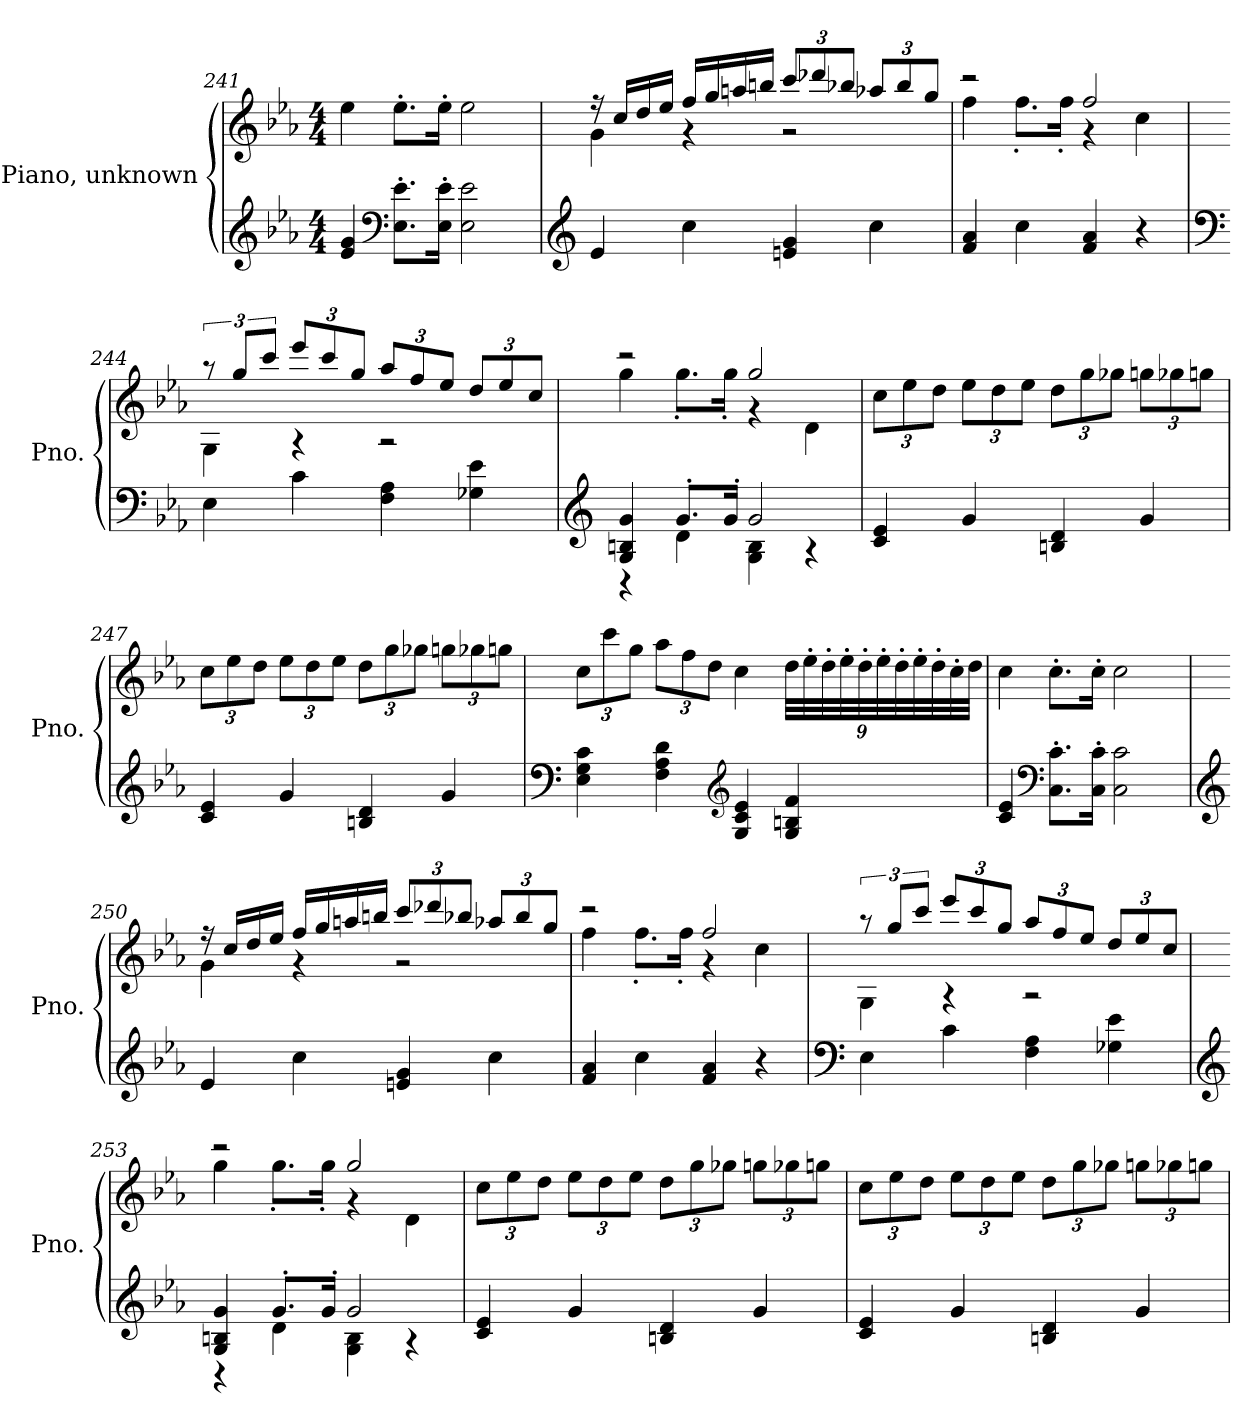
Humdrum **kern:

**kern	**kern
*part1	*part1
*staff2	*staff1
*I"Piano, unknown	*
*I'Pno.	*
*clefG2	*clefG2
*k[b-e-a-]	*k[b-e-a-]
*M4/4	*M4/4
=241	=241
4e-/ 4g/	4ee-\
*clefF4	*
8.E-\' 8.e-\'L	8.ee-'\L
16E-\' 16e-\'Jk	16ee-'\Jk
2E-\ 2e-\	2ee-\
!!LO:LB:g=z
=242	=242
*clefG2	*
*	*^
4e-/	16r	4g\
.	16cc/LL	.
.	16dd/	.
.	16ee-/JJ	.
4cc\	16ff/LL	4r
.	16gg/	.
.	16aan/	.
.	16bbn/JJ	.
*	*Xbrackettup	*
4en/ 4g/	12ccc/L	2r
.	12ddd-X/	.
.	12bb-X/J	.
4cc\	12aa-X/L	.
.	12bb-/	.
.	12gg/J	.
=243	=243	=243
4f/ 4a-/	2r	4ff\
4cc\	.	8.ff'\L
.	.	16ff'\Jk
4f/ 4a-/	2ff/	4r
4r	.	4cc\
=244	=244	=244
*clefF4	*	*
*	*brackettup	*
4E-\	12r	4G\
.	12gg/L	.
.	12ccc/J	.
*	*Xbrackettup	*
4c\	12eee-/L	4r
.	12ccc/	.
.	12gg/J	.
4F\ 4A-\	12aa-/L	2r
.	12ff/	.
.	12ee-/J	.
4G-X\ 4e-\	12dd/L	.
.	12ee-/	.
.	12cc/J	.
!!LO:PB:g=z	!!
=245	=245	=245
*clefG2	*	*
*^	*	*
4G/ 4Bn/ 4g/	4r	2r	4gg\
8.g'/L	4d\	.	8.gg'\L
16g'/Jk	.	.	16gg'\Jk
2g/	4G\ 4B\	2gg/	4r
.	4r	.	4d\
*v	*v	*	*
*	*v	*v
=246	=246
4c/ 4e-/	12cc\L
.	12ee-\
.	12dd\J
4g/	12ee-\L
.	12dd\
.	12ee-\J
4Bn/ 4d/	12dd\L
.	12gg\
.	12gg-X\J
4g/	12ggn\L
.	12gg-X\
.	12ggn\J
=247	=247
4c/ 4e-/	12cc\L
.	12ee-\
.	12dd\J
4g/	12ee-\L
.	12dd\
.	12ee-\J
4Bn/ 4d/	12dd\L
.	12gg\
.	12gg-X\J
4g/	12ggn\L
.	12gg-X\
.	12ggn\J
!!LO:LB:g=z
=248	=248
*clefF4	*
4E-\ 4G\ 4c\	12cc\L
.	12ccc\
.	12gg\J
4F\ 4A-\ 4d\	12aa-\L
.	12ff\
.	12dd\J
*clefG2	*
4G/ 4c/ 4e-/	4cc\
4G/ 4Bn/ 4f/	48dd\LLL
.	48ee-'\
.	48dd'\
.	48ee-'\
.	48dd'\
.	48ee-'\
.	48dd'\
.	48ee-'\
.	48dd'\
.	32cc'\
.	32dd\JJJ
=249	=249
4c/ 4e-/	4cc\
*clefF4	*
8.C\' 8.c\'L	8.cc'\L
16C\' 16c\'Jk	16cc'\Jk
2C\ 2c\	2cc\
!!LO:LB:g=z
=250	=250
*clefG2	*
*	*^
4e-/	16r	4g\
.	16cc/LL	.
.	16dd/	.
.	16ee-/JJ	.
4cc\	16ff/LL	4r
.	16gg/	.
.	16aan/	.
.	16bbn/JJ	.
4en/ 4g/	12ccc/L	2r
.	12ddd-X/	.
.	12bb-X/J	.
4cc\	12aa-X/L	.
.	12bb-/	.
.	12gg/J	.
=251	=251	=251
4f/ 4a-/	2r	4ff\
4cc\	.	8.ff'\L
.	.	16ff'\Jk
4f/ 4a-/	2ff/	4r
4r	.	4cc\
=252	=252	=252
*clefF4	*	*
*	*brackettup	*
4E-\	12r	4G\
.	12gg/L	.
.	12ccc/J	.
*	*Xbrackettup	*
4c\	12eee-/L	4r
.	12ccc/	.
.	12gg/J	.
4F\ 4A-\	12aa-/L	2r
.	12ff/	.
.	12ee-/J	.
4G-X\ 4e-\	12dd/L	.
.	12ee-/	.
.	12cc/J	.
!!LO:LB:g=z	!!
=253	=253	=253
*clefG2	*	*
*^	*	*
4G/ 4Bn/ 4g/	4r	2r	4gg\
8.g'/L	4d\	.	8.gg'\L
16g'/Jk	.	.	16gg'\Jk
2g/	4G\ 4B\	2gg/	4r
.	4r	.	4d\
*v	*v	*	*
*	*v	*v
=254	=254
4c/ 4e-/	12cc\L
.	12ee-\
.	12dd\J
4g/	12ee-\L
.	12dd\
.	12ee-\J
4Bn/ 4d/	12dd\L
.	12gg\
.	12gg-X\J
4g/	12ggn\L
.	12gg-X\
.	12ggn\J
=255	=255
4c/ 4e-/	12cc\L
.	12ee-\
.	12dd\J
4g/	12ee-\L
.	12dd\
.	12ee-\J
4Bn/ 4d/	12dd\L
.	12gg\
.	12gg-X\J
4g/	12ggn\L
.	12gg-X\
.	12ggn\J
=	=
*-	*-
